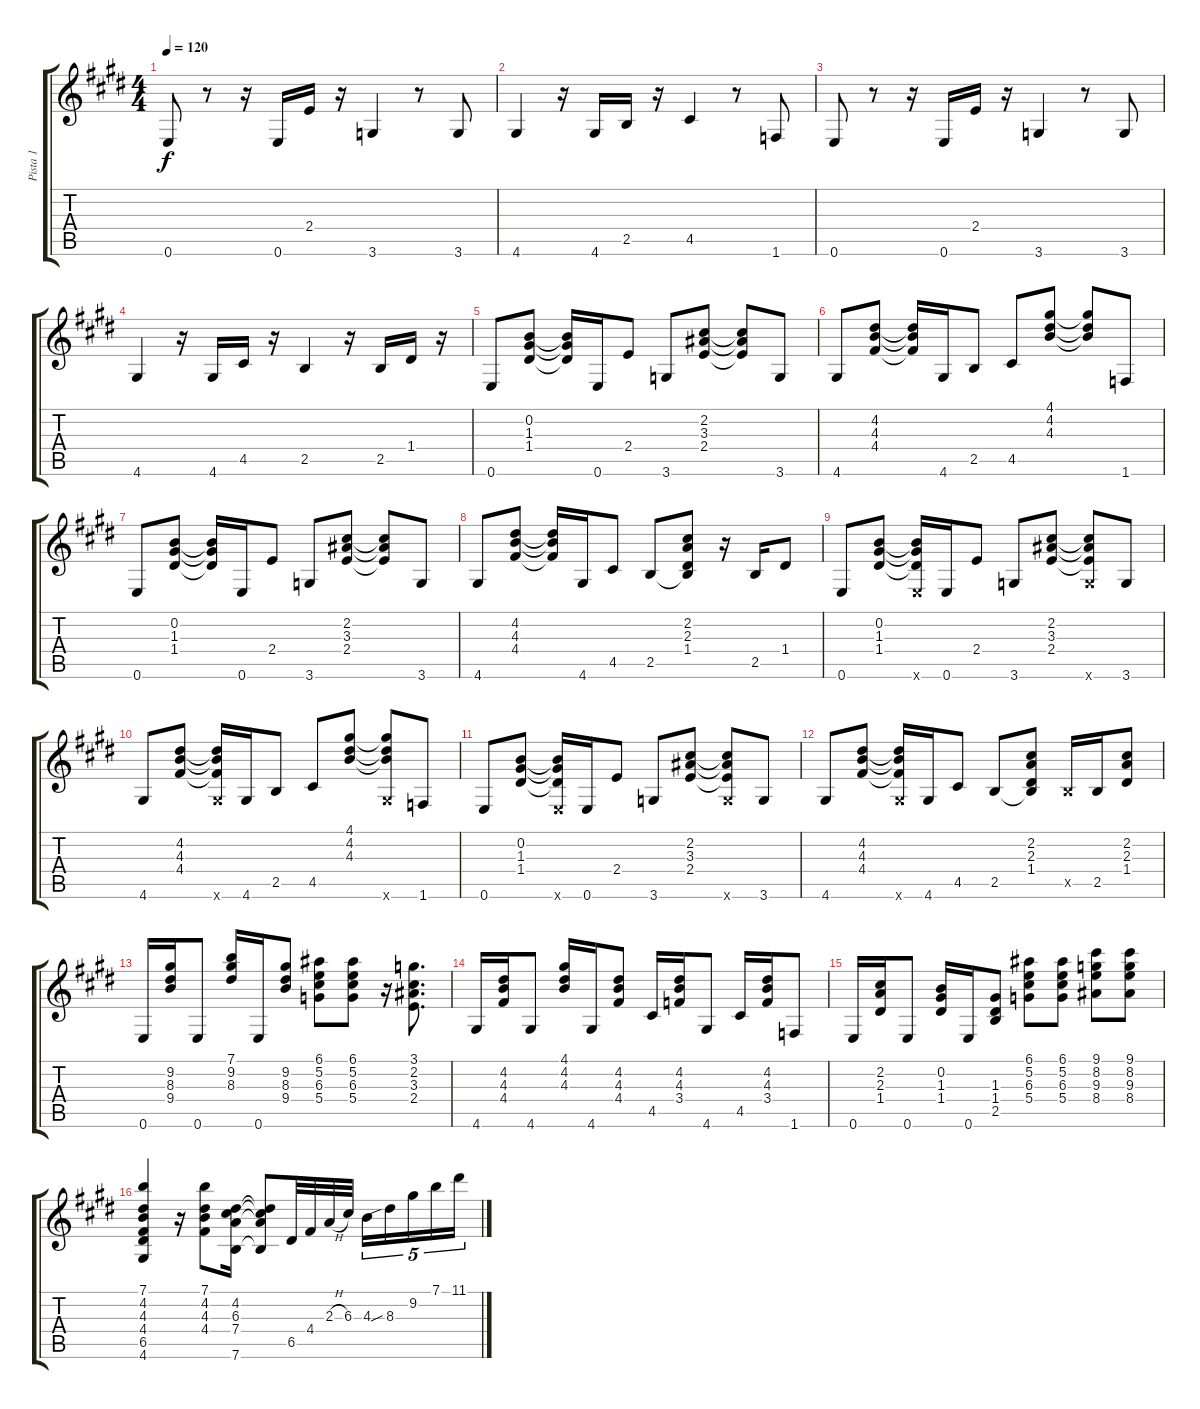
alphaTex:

\track ("Pista 1" "Pista 1") {instrument acousticguitarnylon}
\staff {score tabs}
\tuning (E4 B3 G3 D3 A2 E2) {hide}
\ts (4 4)
\tempo 120
\clef g2
\ks e
0.6.8{dy f instrument acousticguitarnylon} r.8 r.16 0.6.16 2.4.16 r.16 3.6.4 r.8 3.6.8 |
4.6.4 r.16 4.6.16 2.5.16 r.16 4.5.4 r.8 1.6.8 |
0.6.8 r.8 r.16 0.6.16 2.4.16 r.16 3.6.4 r.8 3.6.8 |
4.6.4 r.16 4.6.16 4.5.16 r.16 2.5.4 r.16 2.5.16 1.4.16 r.16 |
0.6.8 (0.2 1.3 1.4).8 (0.2{t} 1.3{t} 1.4{t}).16 0.6.16 2.4.8 3.6.8 (2.2 3.3 2.4).8 (2.2{t} 3.3{t} 2.4{t}).8 3.6.8 |
4.6.8 (4.2 4.3 4.4).8 (4.2{t} 4.3{t} 4.4{t}).16 4.6.16 2.5.8 4.5.8 (4.1 4.2 4.3).8 (4.1{t} 4.2{t} 4.3{t}).8 1.6.8 |
0.6.8 (0.2 1.3 1.4).8 (0.2{t} 1.3{t} 1.4{t}).16 0.6.16 2.4.8 3.6.8 (2.2 3.3 2.4).8 (2.2{t} 3.3{t} 2.4{t}).8 3.6.8 |
4.6.8 (4.2 4.3 4.4).8 (4.2{t} 4.3{t} 4.4{t}).16 4.6.16 4.5.8 2.5.8 (2.2 2.3 1.4 2.5{t}).8 r.16 2.5.16 1.4.8 |
0.6.8 (0.2 1.3 1.4).8 (0.2{t} 1.3{t} 1.4{t} 0.6{x}).16 0.6.16 2.4.8 3.6.8 (2.2 3.3 2.4).8 (2.2{t} 3.3{t} 2.4{t} 3.6{x}).8 3.6.8 |
4.6.8 (4.2 4.3 4.4).8 (4.2{t} 4.3{t} 4.4{t} 4.6{x}).16 4.6.16 2.5.8 4.5.8 (4.1 4.2 4.3).8 (4.1{t} 4.2{t} 4.3{t} 4.6{x}).8 1.6.8 |
0.6.8 (0.2 1.3 1.4).8 (0.2{t} 1.3{t} 1.4{t} 0.6{x}).16 0.6.16 2.4.8 3.6.8 (2.2 3.3 2.4).8 (2.2{t} 3.3{t} 2.4{t} 3.6{x}).8 3.6.8 |
4.6.8 (4.2 4.3 4.4).8 (4.2{t} 4.3{t} 4.4{t} 4.6{x}).16 4.6.16 4.5.8 2.5.8 (2.2 2.3 1.4 2.5{t}).8 2.5{x}.16 2.5.16 (2.2 2.3 1.4).8 |
0.6.16 (9.2 8.3 9.4).16 0.6.8 (7.1 9.2 8.3).16 0.6.16 (9.2 8.3 9.4).8 (6.1 5.2 6.3 5.4).8 (6.1 5.2 6.3 5.4).8 r.16 (3.1 2.2 3.3 2.4).8{d} |
4.6.16 (4.2 4.3 4.4).16 4.6.8 (4.1 4.2 4.3).16 4.6.16 (4.2 4.3 4.4).8 4.5.16 (4.2 4.3 3.4).16 4.6.8 4.5.16 (4.2 4.3 3.4).16 1.6.8 |
0.6.16 (2.2 2.3 1.4).16 0.6.8 (0.2 1.3 1.4).16 0.6.16 (1.3 1.4 2.5).8 (6.1 5.2 6.3 5.4).8 (6.1 5.2 6.3 5.4).8 (9.1 8.2 9.3 8.4).8 (9.1 8.2 9.3 8.4).8 |
(7.1 4.2 4.3 4.4 6.5 4.6).4 r.16 (7.1 4.2 4.3 4.4).8 (4.2 6.3 7.4 7.6).16 (4.2{t} 6.3{t} 7.4{t} 7.6{t}).8 6.5.32 4.4.32 2.3{h}.32 6.3.32 4.3.16{tu (5 4)} 8.3{sib}.16{tu (5 4)} 9.2.16{tu (5 4)} 7.1.16{tu (5 4)} 11.1.16{tu (5 4)}
